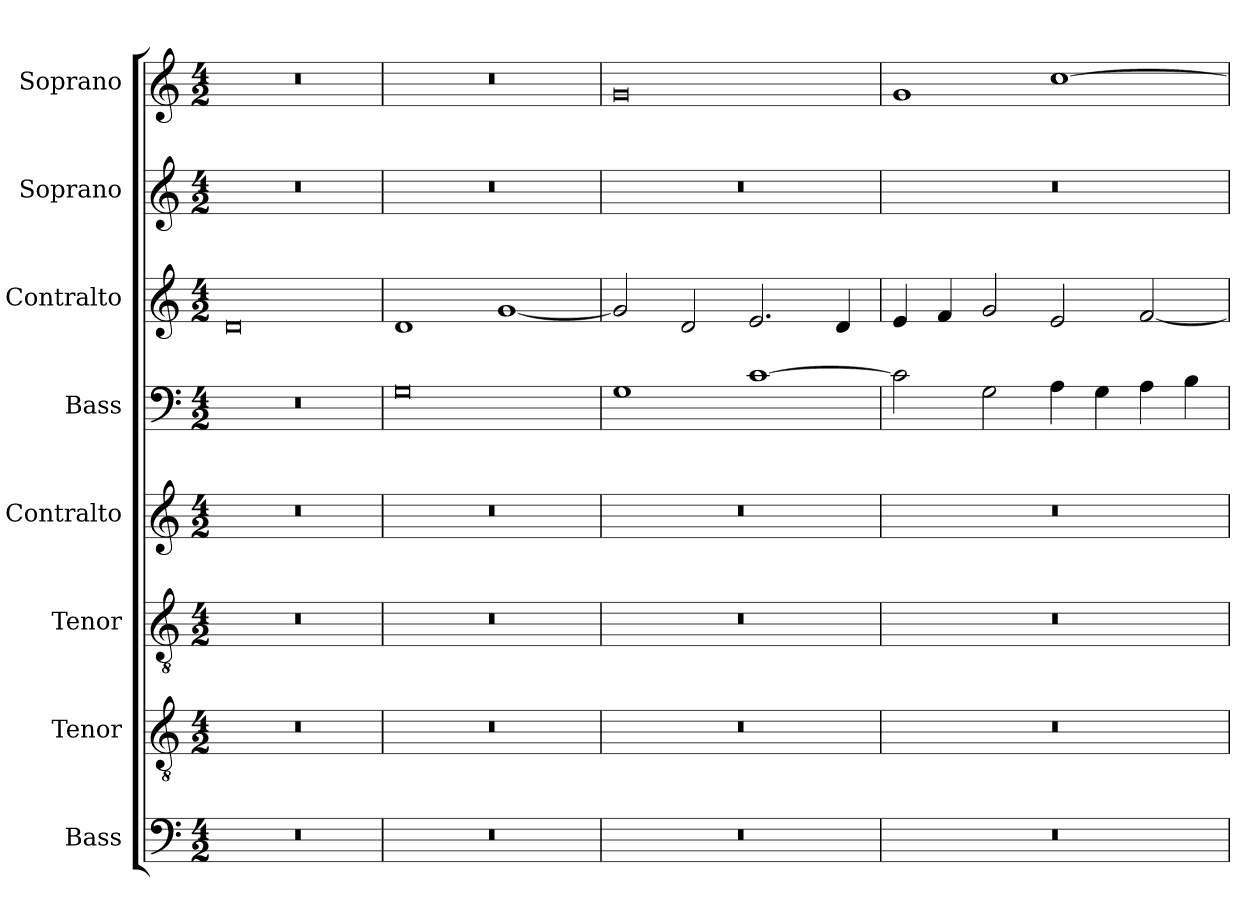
**kern	**kern	**kern	**kern	**kern	**kern	**kern	**kern
*part8	*part7	*part6	*part5	*part4	*part3	*part2	*part1
*staff8	*staff7	*staff6	*staff5	*staff4	*staff3	*staff2	*staff1
*I"Bass	*I"Tenor	*I"Tenor	*I"Contralto	*I"Bass	*I"Contralto	*I"Soprano	*I"Soprano
*I'B	*I'T	*I'T	*I'A	*I'B	*I'A	*I'S	*I'S
*clefF4	*clefGv2	*clefGv2	*clefG2	*clefF4	*clefG2	*clefG2	*clefG2
*k[]	*k[]	*k[]	*k[]	*k[]	*k[]	*k[]	*k[]
*G:mix	*G:mix	*G:mix	*G:mix	*G:mix	*G:mix	*G:mix	*G:mix
*M4/2	*M4/2	*M4/2	*M4/2	*M4/2	*M4/2	*M4/2	*M4/2
=1	=1	=1	=1	=1	=1	=1	=1
0r	0r	0r	0r	0r	0d	0r	0r
=2	=2	=2	=2	=2	=2	=2	=2
0r	0r	0r	0r	0G	1d	0r	0r
.	.	.	.	.	[1g	.	.
=3	=3	=3	=3	=3	=3	=3	=3
0r	0r	0r	0r	1G	2g]	0r	0g
.	.	.	.	.	2d	.	.
.	.	.	.	[1c	2.e	.	.
.	.	.	.	.	4d	.	.
=4	=4	=4	=4	=4	=4	=4	=4
0r	0r	0r	0r	2c]	4e	0r	1g
.	.	.	.	.	4f	.	.
.	.	.	.	2G	2g	.	.
.	.	.	.	4A	2e	.	[1cc
.	.	.	.	4G	.	.	.
.	.	.	.	4A	[2f	.	.
.	.	.	.	4B	.	.	.
=	=	=	=	=	=	=	=
*-	*-	*-	*-	*-	*-	*-	*-
